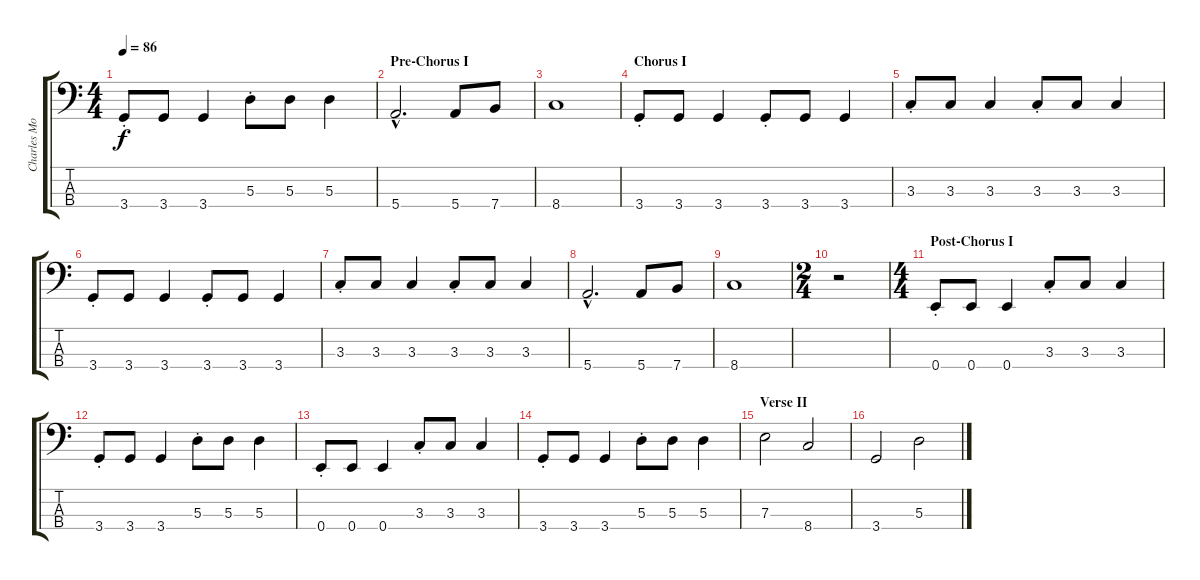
\track ("Charles Moniz - Bass" "Charles Mo") {instrument electricbassfinger}
\staff {score tabs}
\tuning (G2 D2 A1 E1) {hide}
\ts (4 4)
\tempo 86
\clef f4
\ks c
3.4{st}.8{dy f} 3.4.8 3.4.4 5.3{st}.8 5.3.8 5.3.4 |
\section ("" "Pre-Chorus I")
5.4{hac}.2{d} 5.4.8 7.4.8 |
8.4.1 |
\section ("" "Chorus I")
3.4{st}.8 3.4.8 3.4.4 3.4{st}.8 3.4.8 3.4.4 |
3.3{st}.8 3.3.8 3.3.4 3.3{st}.8 3.3.8 3.3.4 |
3.4{st}.8 3.4.8 3.4.4 3.4{st}.8 3.4.8 3.4.4 |
3.3{st}.8 3.3.8 3.3.4 3.3{st}.8 3.3.8 3.3.4 |
5.4{hac}.2{d} 5.4.8 7.4.8 |
8.4.1 |
\ts (2 4)
r.2 |
\ts (4 4)
\section ("" "Post-Chorus I")
0.4{st}.8 0.4.8 0.4.4 3.3{st}.8 3.3.8 3.3.4 |
3.4{st}.8 3.4.8 3.4.4 5.3{st}.8 5.3.8 5.3.4 |
0.4{st}.8 0.4.8 0.4.4 3.3{st}.8 3.3.8 3.3.4 |
3.4{st}.8 3.4.8 3.4.4 5.3{st}.8 5.3.8 5.3.4 |
\section ("" "Verse II")
7.3.2 8.4.2 |
3.4.2 5.3.2
